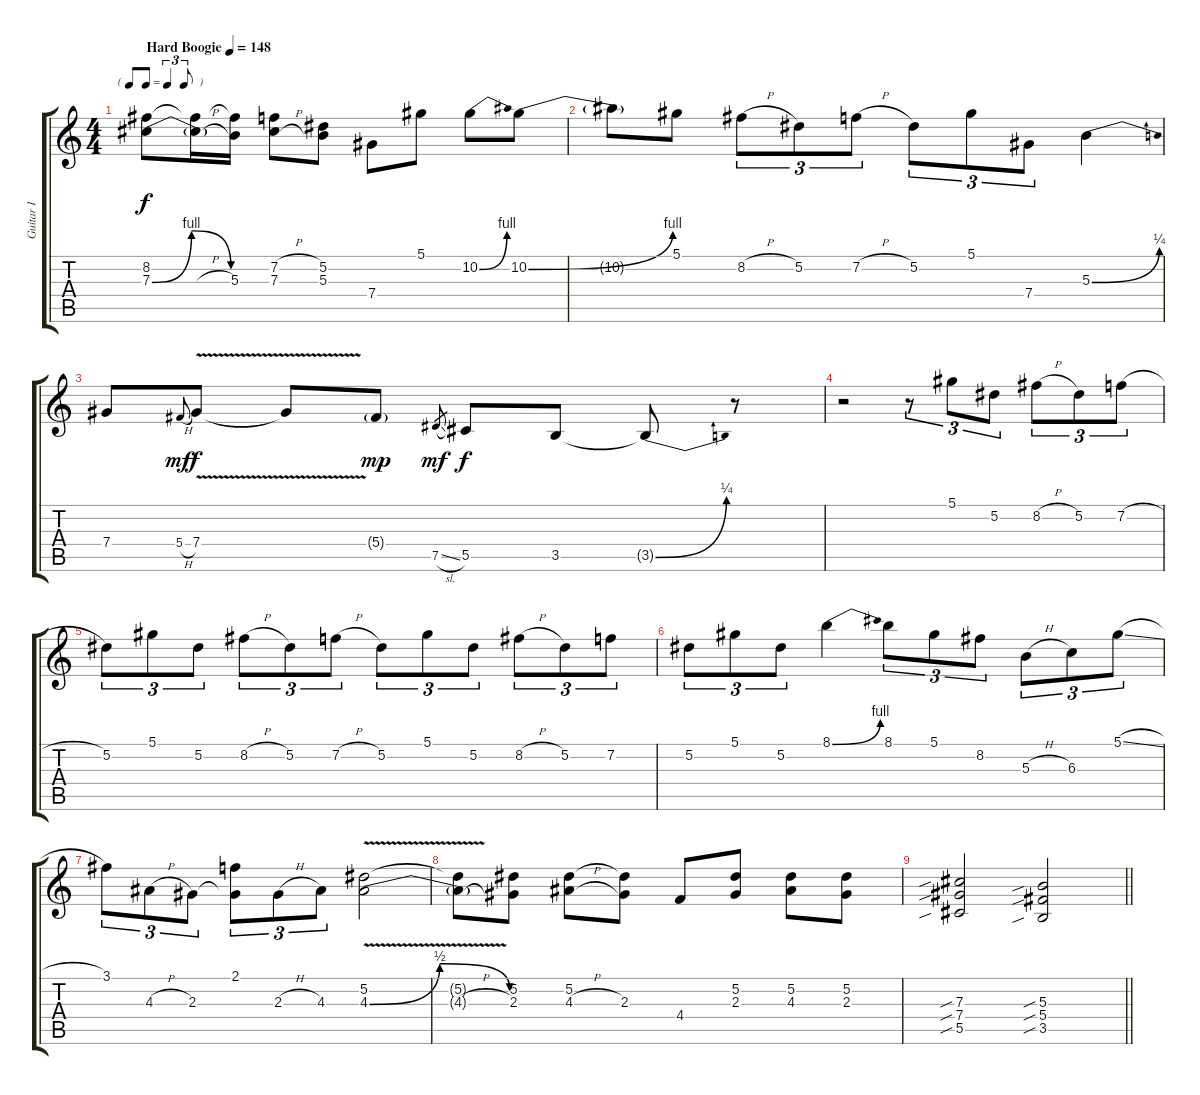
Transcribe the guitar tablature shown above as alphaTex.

\track ("Guitar I" "Guitar I") {instrument overdrivenguitar}
\staff {score tabs}
\tuning (Eb4 Bb3 Gb3 Db3 Ab2 Eb2) {hide}
\ts (4 4)
\tf triplet8th
\tempo (148 "Hard Boogie")
\clef g2
\ks c
(8.2 7.3{be (bendrelease 0 0 15 4 30 4 60 0)}).8{dy f instrument overdrivenguitar} (8.2{t} 7.3{h t}).16 (8.2{t} 5.3).16 (7.2{h} 7.3{h}).8 (5.2 5.3).8 7.4.8 5.1.8{beam split} 10.2{be (bend 0 0 60 4)}.8 10.2{be (bend 0 0 60 4)}.8 |
10.2{t}.8 5.1.8 8.2{h}.8{tu (3 2)} 5.2.8{tu (3 2)} 7.2{h}.8{tu (3 2)} 5.2.8{tu (3 2)} 5.1.8{tu (3 2)} 7.4.8{tu (3 2)} 5.3{be (bend 0 0 60 1)}.4 |
7.4.8 5.4{h}.8{gr onbeat dy mf} 7.4{v}.8{dy f beam split} 7.4{t}.8 5.4{g}.8{dy mp} 7.5{sl}.8{gr dy mf} 5.5.8{dy f} 3.5.8 3.5{be (bend 0 0 60 1) t}.8 r.8 |
r.2 r.8{tu (3 2)} 5.1.8{tu (3 2)} 5.2.8{tu (3 2)} 8.2{h}.8{tu (3 2)} 5.2.8{tu (3 2)} 7.2{h}.8{tu (3 2)} |
5.2.8{tu (3 2)} 5.1.8{tu (3 2)} 5.2.8{tu (3 2)} 8.2{h}.8{tu (3 2)} 5.2.8{tu (3 2)} 7.2{h}.8{tu (3 2)} 5.2.8{tu (3 2)} 5.1.8{tu (3 2)} 5.2.8{tu (3 2)} 8.2{h}.8{tu (3 2)} 5.2.8{tu (3 2)} 7.2.8{tu (3 2)} |
5.2.8{tu (3 2)} 5.1.8{tu (3 2)} 5.2.8{tu (3 2)} 8.1{be (bend 0 0 60 4)}.4 8.1.8{tu (3 2)} 5.1.8{tu (3 2)} 8.2.8{tu (3 2)} 5.3{h}.8{tu (3 2)} 6.3.8{tu (3 2)} 5.1{sl}.8{tu (3 2)} |
3.1.8{tu (3 2)} 4.3{h}.8{tu (3 2)} 2.3.8{tu (3 2)} (2.1 2.3{t}).8{tu (3 2)} 2.3{h}.8{tu (3 2)} 4.3.8{tu (3 2)} (5.2{v} 4.3{be (bendrelease 0 0 15 2 45 2 60 0)}).2 |
(5.2{t} 4.3{h t}).8 (5.2 2.3).8{beam split} (5.2 4.3{h}).8 (5.2{t} 2.3).8 4.4.8 (5.2 2.3).8{beam split} (5.2 4.3).8 (5.2 2.3).8 |
\barLineRight lightlight
(7.3{sib} 7.4{sib} 5.5{sib}).2 (5.3{sib} 5.4{sib} 3.5{sib}).2
